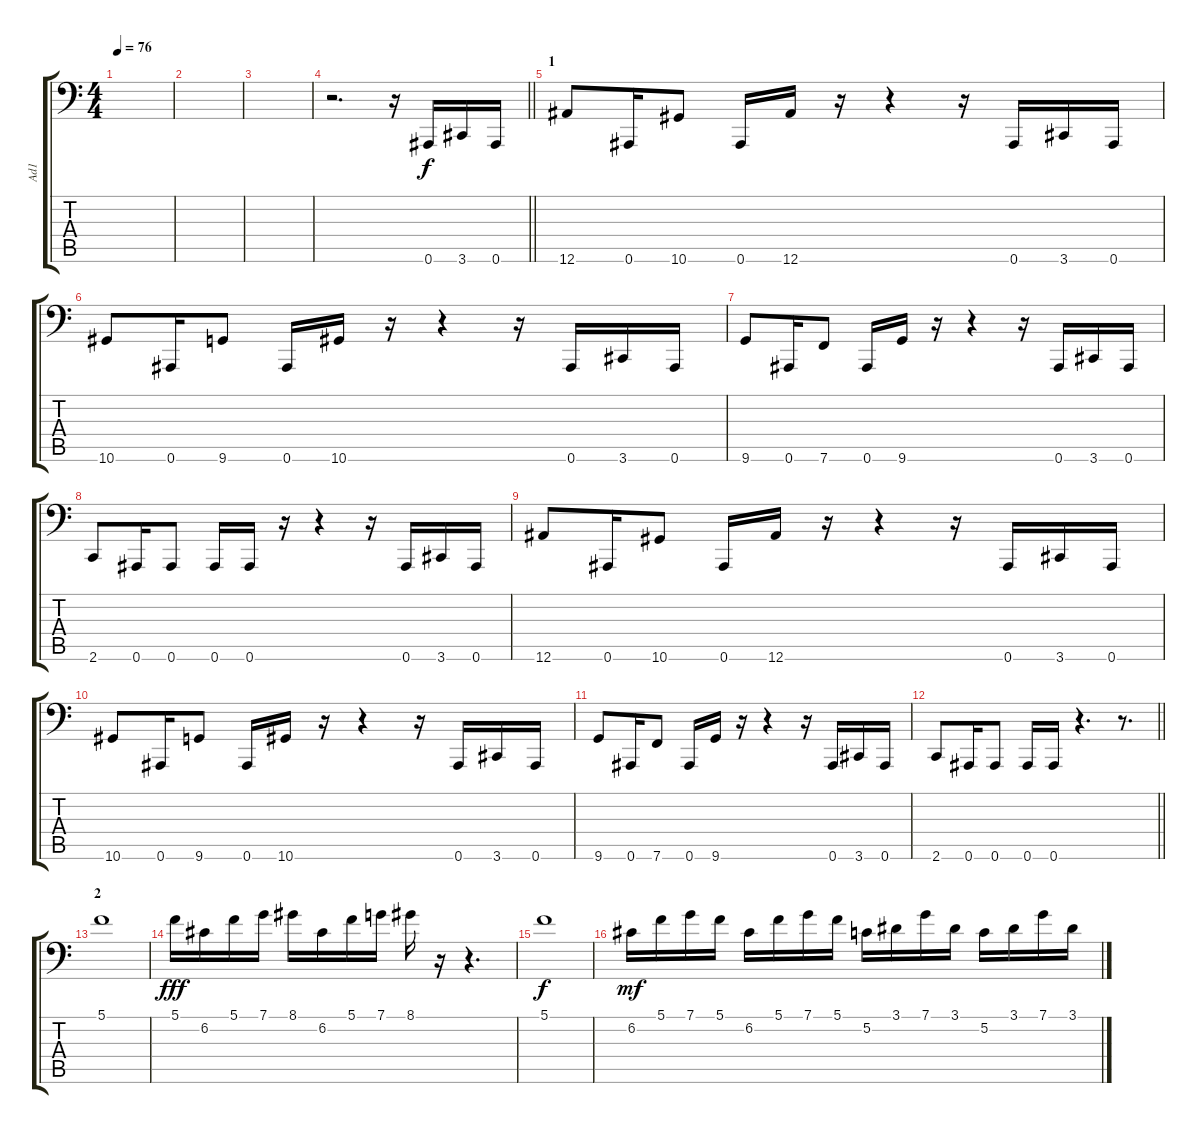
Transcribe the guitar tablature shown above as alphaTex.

\track ("Ad1" "Ad1") {instrument synthstrings1}
\staff {score tabs}
\tuning (C4 G3 Eb3 Bb2 F2 Bb1) {hide}
\ts (4 4)
\tempo 76
\clef f4
\ks c
|
|
|
\barLineRight lightlight
r.2{d} r.16 0.6.16 3.6.16 0.6.16 |
\section ("" "1")
12.6.8 0.6.16 10.6.8 0.6.16 12.6.16 r.16 r.4 r.16 0.6.16 3.6.16 0.6.16 |
10.6.8 0.6.16 9.6.8 0.6.16 10.6.16 r.16 r.4 r.16 0.6.16 3.6.16 0.6.16 |
9.6.8 0.6.16 7.6.8 0.6.16 9.6.16 r.16 r.4 r.16 0.6.16 3.6.16 0.6.16 |
2.6.8 0.6.16 0.6.8 0.6.16 0.6.16 r.16 r.4 r.16 0.6.16 3.6.16 0.6.16 |
12.6.8 0.6.16 10.6.8 0.6.16 12.6.16 r.16 r.4 r.16 0.6.16 3.6.16 0.6.16 |
10.6.8 0.6.16 9.6.8 0.6.16 10.6.16 r.16 r.4 r.16 0.6.16 3.6.16 0.6.16 |
9.6.8 0.6.16 7.6.8 0.6.16 9.6.16 r.16 r.4 r.16 0.6.16 3.6.16 0.6.16 |
\barLineRight lightlight
2.6.8 0.6.16 0.6.8 0.6.16 0.6.16 r.4{d} r.8{d} |
\section ("" "2")
5.1.1 |
5.1.16{dy fff} 6.2.16 5.1.16 7.1.16 8.1.16 6.2.16 5.1.16 7.1.16 8.1.16 r.16 r.4{d} |
5.1.1{dy f} |
6.2.16{dy mf} 5.1.16 7.1.16 5.1.16 6.2.16 5.1.16 7.1.16 5.1.16 5.2.16 3.1.16 7.1.16 3.1.16 5.2.16 3.1.16 7.1.16 3.1.16
